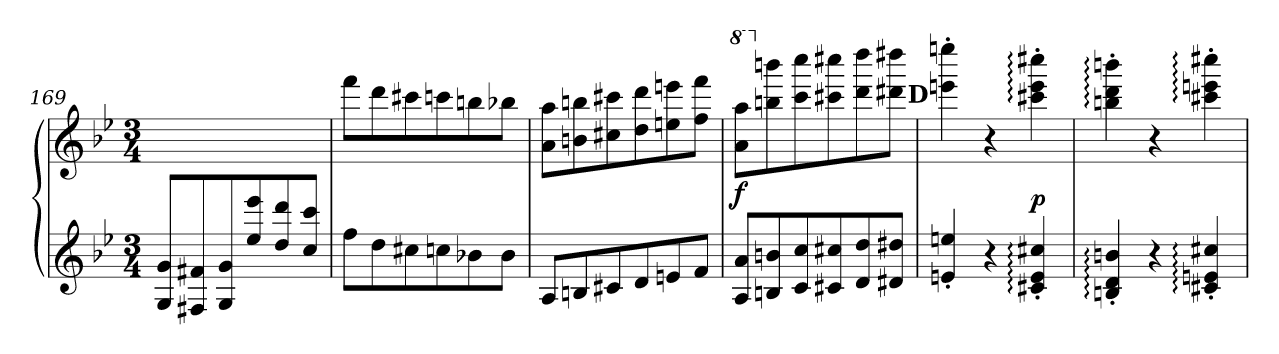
**kern	**dynam	**kern	**dynam
*part2	*part2	*part1	*part1
*staff2	*staff2	*staff1	*staff1
*clefG2	*	*clefG2	*
*k[b-e-]	*	*k[b-e-]	*
*B-:	*	*B-:	*
*M3/4	*	*M3/4	*
=169	=169	=169	=169
8G/ 8g/L	.	2.ryy	.
8F#X/ 8f#X/	.	.	.
8G/ 8g/	.	.	.
8ee-\ 8eee-\	.	.	.
8dd\ 8ddd\	.	.	.
8cc\ 8ccc\J	.	.	.
=170	=170	=170	=170
8ff\L	.	8fff\L	.
8dd\	.	8ddd\	.
8cc#X\	.	8ccc#X\	.
8ccn\	.	8cccn\	.
8b-X\	.	8bbn\	.
8b-\J	.	8bb-X\J	.
=171	=171	=171	=171
8A/L	.	8a\ 8aa\L	.
8Bn/	.	8bn\ 8bbn\	.
8c#X/	.	8cc#X\ 8ccc#X\	.
8d/	.	8dd\ 8ddd\	.
8en/	.	8een\ 8eeen\	.
8f/J	.	8ff\ 8fff\J	.
=172	=172	=172	=172
*	*	*8va	*
!	!	!	!LO:DY:b
8A/ 8a/L	.	8aa\ 8aaa\L	f
*	*	*X8va	*
8Bn/ 8bn/	.	8bbn\ 8bbbn\	.
8c/ 8cc/	.	8ccc\ 8cccc\	.
8c#X/ 8cc#X/	.	8ccc#X\ 8cccc#X\	.
8d/ 8dd/	.	8ddd\ 8dddd\	.
8d#X/ 8dd#X/J	.	8ddd#X\ 8dddd#X\J	.
!!LO:REH:place=s1:a:B:enc=none:fs=7.6:t=D
=173	=173	=173	=173
4en/'< 4een/'<	.	4eeen\'> 4eeeen\'>	.
4r	.	4r	.
!	!LO:DY:a	!	!
4c#X/:'< 4e/:'< 4cc#X/:'<	p	4ccc#X\:'> 4eee\:'> 4cccc#X\:'>	.
!!LO:LB:g=z
=174	=174	=174	=174
4Bn/:'< 4d/:'< 4bn/:'<	.	4bbn\:'> 4ddd\:'> 4bbbn\:'>	.
4r	.	4r	.
4c#X/:'< 4en/:'< 4cc#X/:'<	.	4ccc#X\:'> 4eeen\:'> 4cccc#X\:'>	.
=	=	=	=
*-	*-	*-	*-
